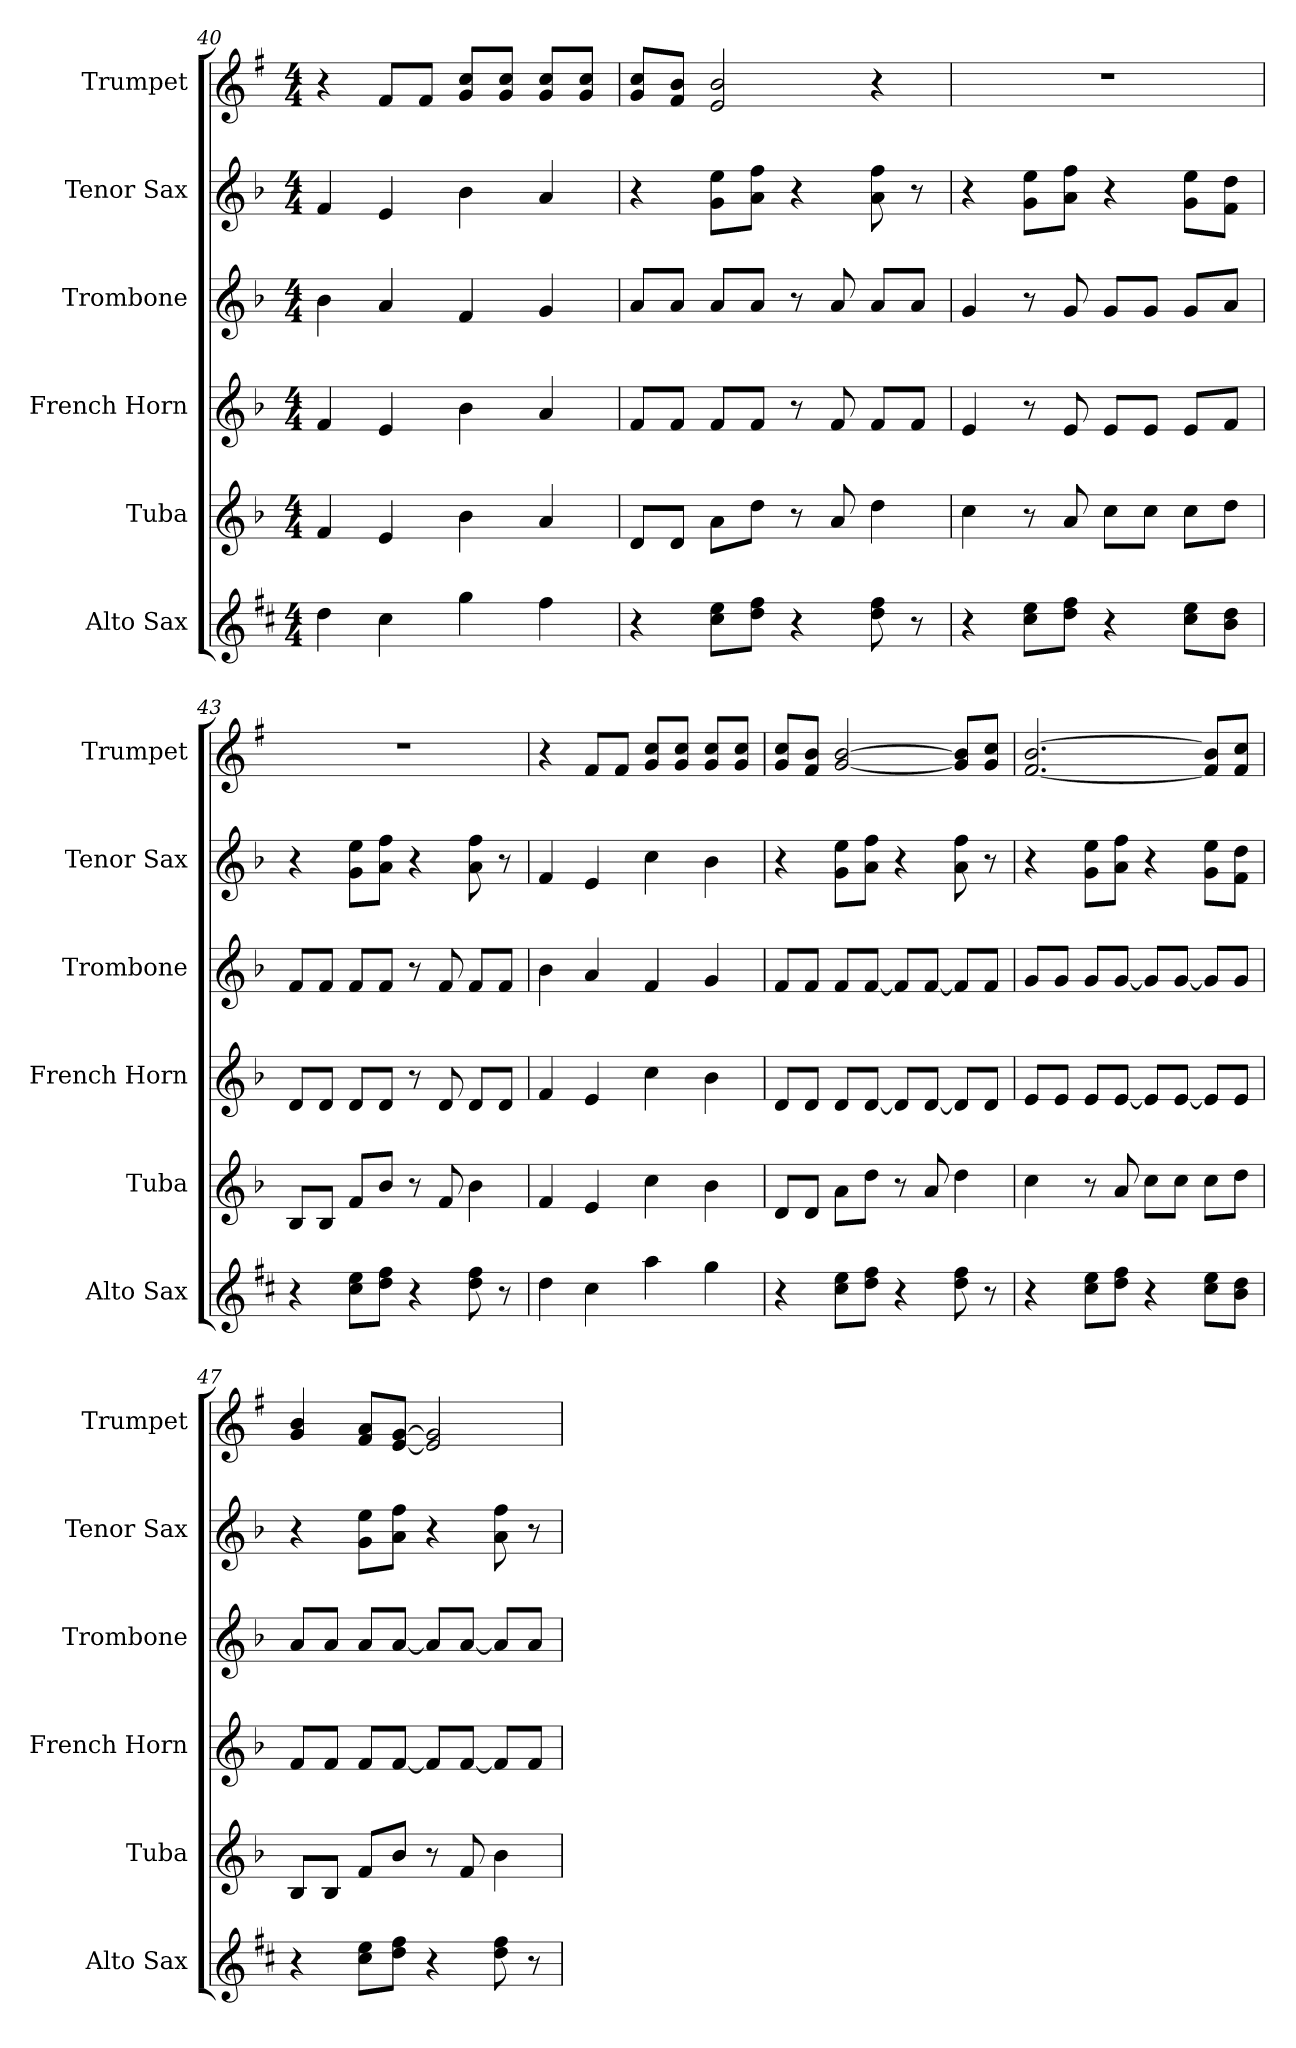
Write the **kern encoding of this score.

**kern	**kern	**kern	**kern	**kern	**kern
*part6	*part5	*part4	*part3	*part2	*part1
*staff6	*staff5	*staff4	*staff3	*staff2	*staff1
*I"Alto Sax	*I"Tuba	*I"French Horn	*I"Trombone	*I"Tenor Sax	*I"Trumpet
*I'Alto Sax	*I'Tuba	*I'French Horn	*I'Trombone	*I'Tenor Sax	*I'Trumpet
*clefG2	*clefG2	*clefG2	*clefG2	*clefG2	*clefG2
*ITrd5c9	*ITrd15c26	*ITrd8c14	*ITrd8c14	*ITrd8c14	*ITrd1c2
*k[b-]	*k[b-]	*k[b-]	*k[b-]	*k[b-]	*k[b-]
*M4/4	*M4/4	*M4/4	*M4/4	*M4/4	*M4/4
=40	=40	=40	=40	=40	=40
4f	4FF	4F	4B-	4F	4r
4e	4EE	4E	4A	4E	8eL
.	.	.	.	.	8eJ
4b-	4BB-	4B-	4F	4B-	8f 8b-L
.	.	.	.	.	8f 8b-J
4a	4AA	4A	4G	4A	8f 8b-L
.	.	.	.	.	8f 8b-J
=41	=41	=41	=41	=41	=41
4r	8DDL	8FL	8AL	4r	8f 8b-L
.	8DDJ	8FJ	8AJ	.	8e 8aJ
8e 8gL	8AAL	8FL	8AL	8G 8eL	2d 2a
8f 8aJ	8DJ	8FJ	8AJ	8A 8fJ	.
4r	8r	8r	8r	4r	.
.	8AA	8F	8A	.	.
8f 8a	4D	8FL	8AL	8A 8f	4r
8r	.	8FJ	8AJ	8r	.
=42	=42	=42	=42	=42	=42
4r	4C	4E	4G	4r	1r
8e 8gL	8r	8r	8r	8G 8eL	.
8f 8aJ	8AA	8E	8G	8A 8fJ	.
4r	8CL	8EL	8GL	4r	.
.	8CJ	8EJ	8GJ	.	.
8e 8gL	8CL	8EL	8GL	8G 8eL	.
8d 8fJ	8DJ	8FJ	8AJ	8F 8dJ	.
=43	=43	=43	=43	=43	=43
4r	8BBB-L	8DL	8FL	4r	1r
.	8BBB-J	8DJ	8FJ	.	.
8e 8gL	8FFL	8DL	8FL	8G 8eL	.
8f 8aJ	8BB-J	8DJ	8FJ	8A 8fJ	.
4r	8r	8r	8r	4r	.
.	8FF	8D	8F	.	.
8f 8a	4BB-	8DL	8FL	8A 8f	.
8r	.	8DJ	8FJ	8r	.
=44	=44	=44	=44	=44	=44
4f	4FF	4F	4B-	4F	4r
4e	4EE	4E	4A	4E	8eL
.	.	.	.	.	8eJ
4cc	4C	4c	4F	4c	8f 8b-L
.	.	.	.	.	8f 8b-J
4b-	4BB-	4B-	4G	4B-	8f 8b-L
.	.	.	.	.	8f 8b-J
=45	=45	=45	=45	=45	=45
4r	8DDL	8DL	8FL	4r	8f 8b-L
.	8DDJ	8DJ	8FJ	.	8e 8aJ
8e 8gL	8AAL	8DL	8FL	8G 8eL	[2f [2a
8f 8aJ	8DJ	[8DJ	[8FJ	8A 8fJ	.
4r	8r	8DL]	8FL]	4r	.
.	8AA	[8DJ	[8FJ	.	.
8f 8a	4D	8DL]	8FL]	8A 8f	8f] 8a]L
8r	.	8DJ	8FJ	8r	8f 8b-J
=46	=46	=46	=46	=46	=46
4r	4C	8EL	8GL	4r	[2.e [2.a
.	.	8EJ	8GJ	.	.
8e 8gL	8r	8EL	8GL	8G 8eL	.
8f 8aJ	8AA	[8EJ	[8GJ	8A 8fJ	.
4r	8CL	8EL]	8GL]	4r	.
.	8CJ	[8EJ	[8GJ	.	.
8e 8gL	8CL	8EL]	8GL]	8G 8eL	8e] 8a]L
8d 8fJ	8DJ	8EJ	8GJ	8F 8dJ	8e 8b-J
=47	=47	=47	=47	=47	=47
4r	8BBB-L	8FL	8AL	4r	4f 4a
.	8BBB-J	8FJ	8AJ	.	.
8e 8gL	8FFL	8FL	8AL	8G 8eL	8e 8gL
8f 8aJ	8BB-J	[8FJ	[8AJ	8A 8fJ	[8d [8fJ
4r	8r	8FL]	8AL]	4r	2d] 2f]
.	8FF	[8FJ	[8AJ	.	.
8f 8a	4BB-	8FL]	8AL]	8A 8f	.
8r	.	8FJ	8AJ	8r	.
=	=	=	=	=	=
*-	*-	*-	*-	*-	*-
